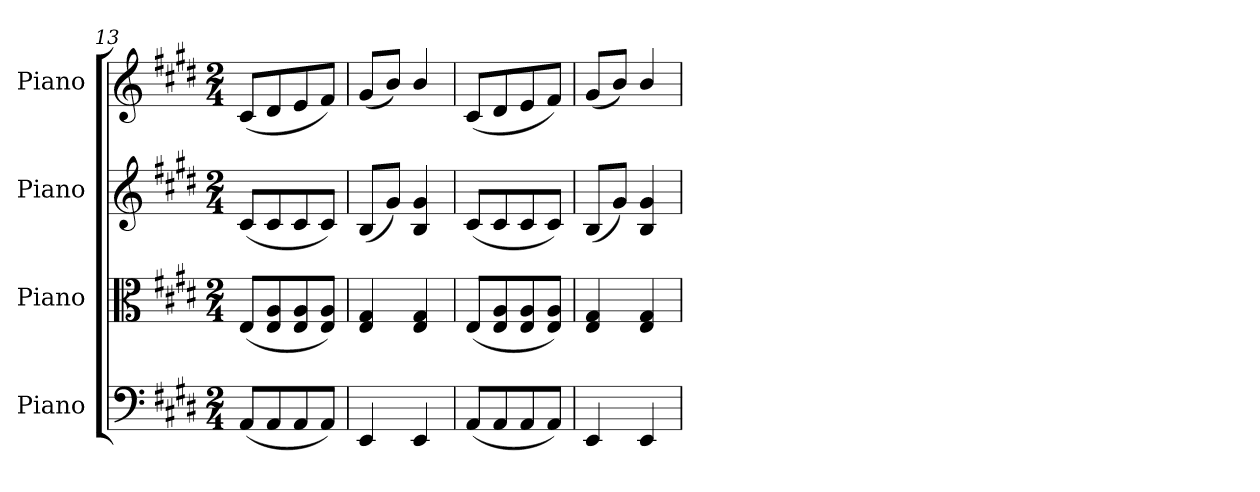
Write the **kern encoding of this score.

**kern	**kern	**kern	**kern
*part4	*part3	*part2	*part1
*staff4	*staff3	*staff2	*staff1
*I"Piano	*I"Piano	*I"Piano	*I"Piano
*I'Pno	*I'Pno	*I'Pno	*I'Pno
*clefF4	*clefC3	*clefG2	*clefG2
*k[f#c#g#d#]	*k[f#c#g#d#]	*k[f#c#g#d#]	*k[f#c#g#d#]
*M2/4	*M2/4	*M2/4	*M2/4
=13	=13	=13	=13
(8AA/L	(8E/L	(8c#/L	(8c#/L
8AA/	8E/ 8A/	8c#/	8d#/
8AA/	8E/ 8A/	8c#/	8e/
8AA/J)	8E/ 8A/J)	8c#/J)	8f#/J)
=14	=14	=14	=14
4EE/	4E/ 4G#/	(8B/L	(8g#/L
.	.	8g#/J)	8b/J)
4EE/	4E/ 4G#/	4B/ 4g#/	4b/
=15	=15	=15	=15
(8AA/L	(8E/L	(8c#/L	(8c#/L
8AA/	8E/ 8A/	8c#/	8d#/
8AA/	8E/ 8A/	8c#/	8e/
8AA/J)	8E/ 8A/J)	8c#/J)	8f#/J)
=16	=16	=16	=16
4EE/	4E/ 4G#/	(8B/L	(8g#/L
.	.	8g#/J)	8b/J)
4EE/	4E/ 4G#/	4B/ 4g#/	4b/
=	=	=	=
*-	*-	*-	*-
